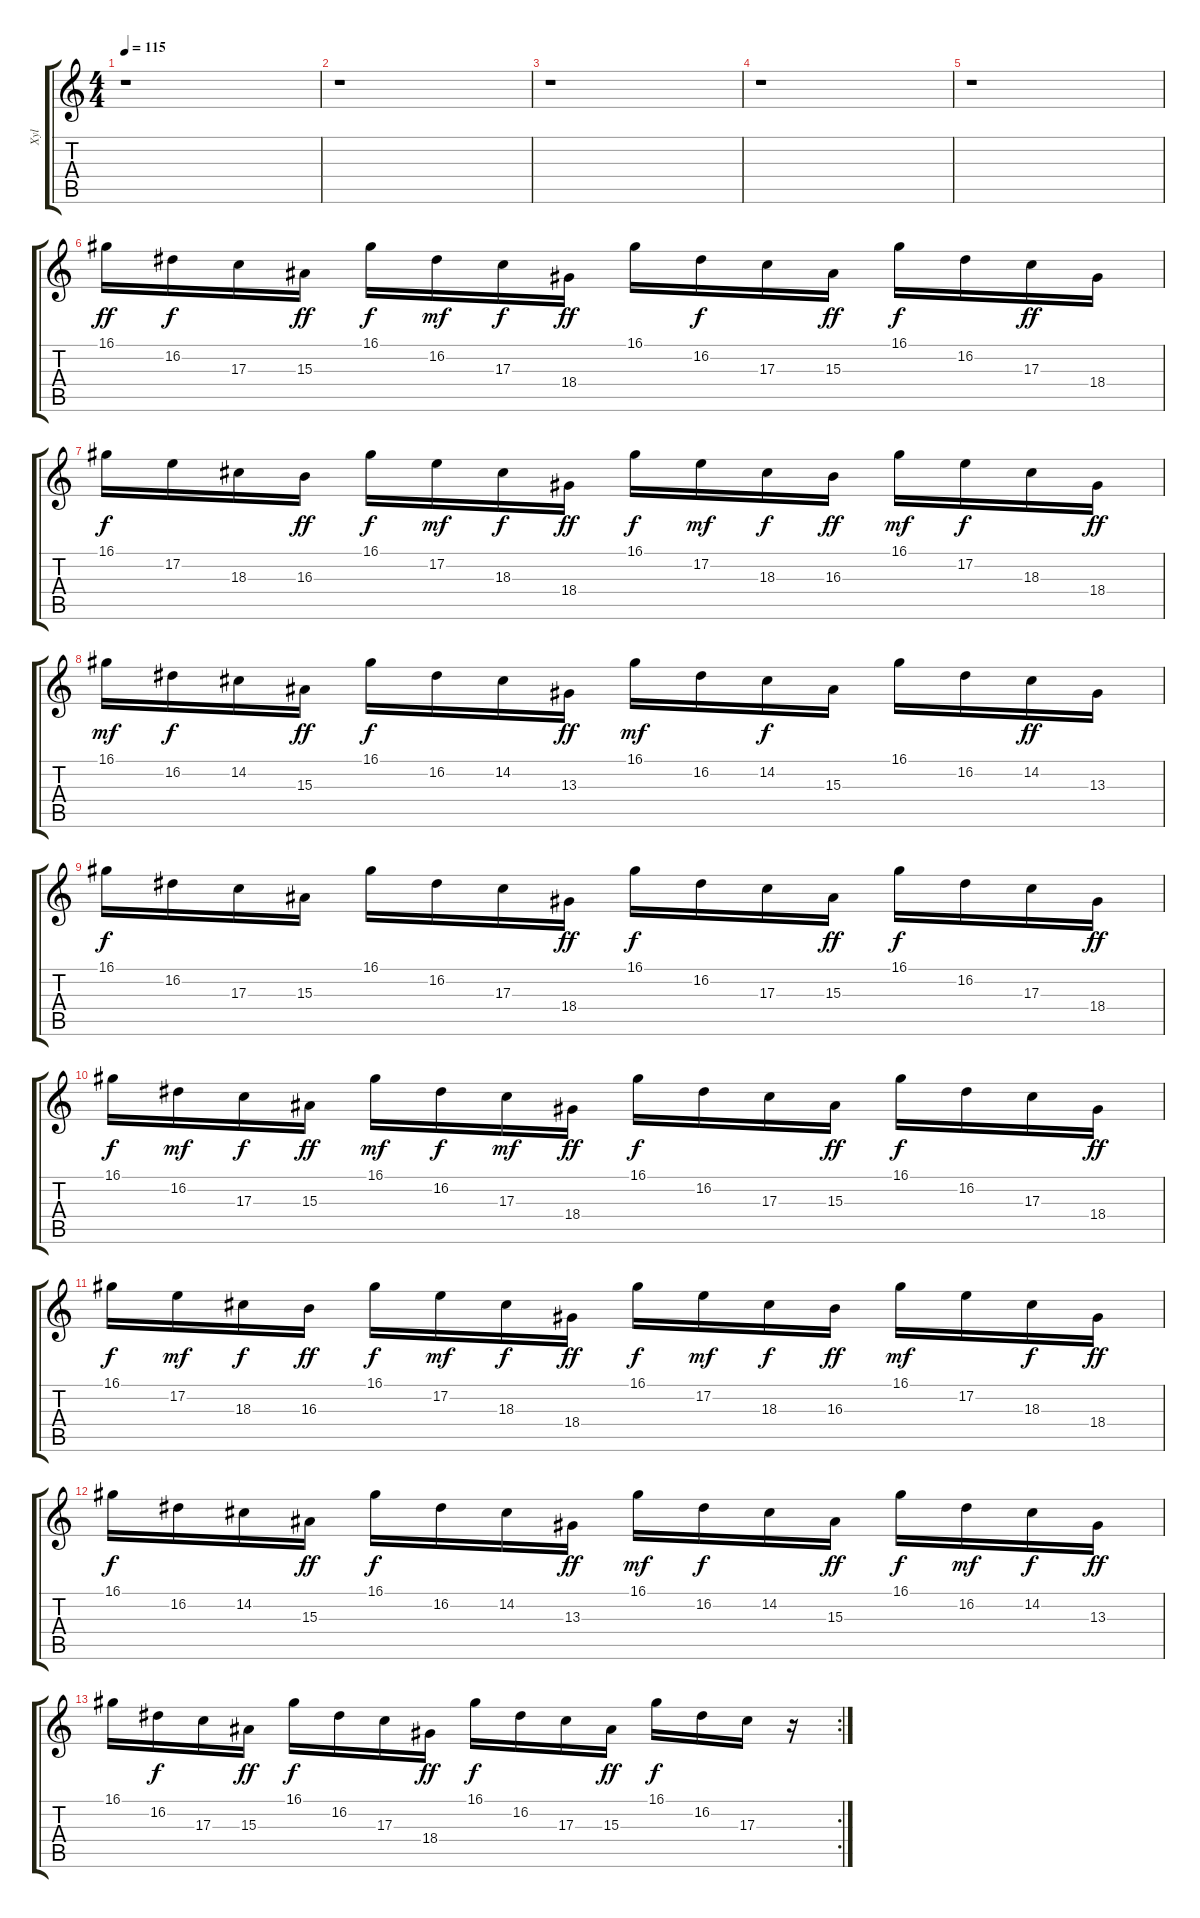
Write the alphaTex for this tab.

\track ("Xyl" "Xyl") {instrument vibraphone}
\staff {score tabs}
\tuning (E4 B3 G3 D3 A2 E2) {hide}
\ts (4 4)
\tempo 115
\clef g2
\ks c
r.1{dy ff} |
r.1 |
r.1 |
r.1 |
r.1 |
16.1.16 16.2.16{dy f} 17.3.16 15.3.16{dy ff} 16.1.16{dy f} 16.2.16{dy mf} 17.3.16{dy f} 18.4.16{dy ff} 16.1.16 16.2.16{dy f} 17.3.16 15.3.16{dy ff} 16.1.16{dy f} 16.2.16 17.3.16{dy ff} 18.4.16 |
16.1.16{dy f} 17.2.16 18.3.16 16.3.16{dy ff} 16.1.16{dy f} 17.2.16{dy mf} 18.3.16{dy f} 18.4.16{dy ff} 16.1.16{dy f} 17.2.16{dy mf} 18.3.16{dy f} 16.3.16{dy ff} 16.1.16{dy mf} 17.2.16{dy f} 18.3.16 18.4.16{dy ff} |
16.1.16{dy mf} 16.2.16{dy f} 14.2.16 15.3.16{dy ff} 16.1.16{dy f} 16.2.16 14.2.16 13.3.16{dy ff} 16.1.16{dy mf} 16.2.16 14.2.16{dy f} 15.3.16 16.1.16 16.2.16 14.2.16{dy ff} 13.3.16 |
16.1.16{dy f} 16.2.16 17.3.16 15.3.16 16.1.16 16.2.16 17.3.16 18.4.16{dy ff} 16.1.16{dy f} 16.2.16 17.3.16 15.3.16{dy ff} 16.1.16{dy f} 16.2.16 17.3.16 18.4.16{dy ff} |
16.1.16{dy f} 16.2.16{dy mf} 17.3.16{dy f} 15.3.16{dy ff} 16.1.16{dy mf} 16.2.16{dy f} 17.3.16{dy mf} 18.4.16{dy ff} 16.1.16{dy f} 16.2.16 17.3.16 15.3.16{dy ff} 16.1.16{dy f} 16.2.16 17.3.16 18.4.16{dy ff} |
16.1.16{dy f} 17.2.16{dy mf} 18.3.16{dy f} 16.3.16{dy ff} 16.1.16{dy f} 17.2.16{dy mf} 18.3.16{dy f} 18.4.16{dy ff} 16.1.16{dy f} 17.2.16{dy mf} 18.3.16{dy f} 16.3.16{dy ff} 16.1.16{dy mf} 17.2.16 18.3.16{dy f} 18.4.16{dy ff} |
16.1.16{dy f} 16.2.16 14.2.16 15.3.16{dy ff} 16.1.16{dy f} 16.2.16 14.2.16 13.3.16{dy ff} 16.1.16{dy mf} 16.2.16{dy f} 14.2.16 15.3.16{dy ff} 16.1.16{dy f} 16.2.16{dy mf} 14.2.16{dy f} 13.3.16{dy ff} |
\rc 2
16.1.16 16.2.16{dy f} 17.3.16 15.3.16{dy ff} 16.1.16{dy f} 16.2.16 17.3.16 18.4.16{dy ff} 16.1.16{dy f} 16.2.16 17.3.16 15.3.16{dy ff} 16.1.16{dy f} 16.2.16 17.3.16 r.16
